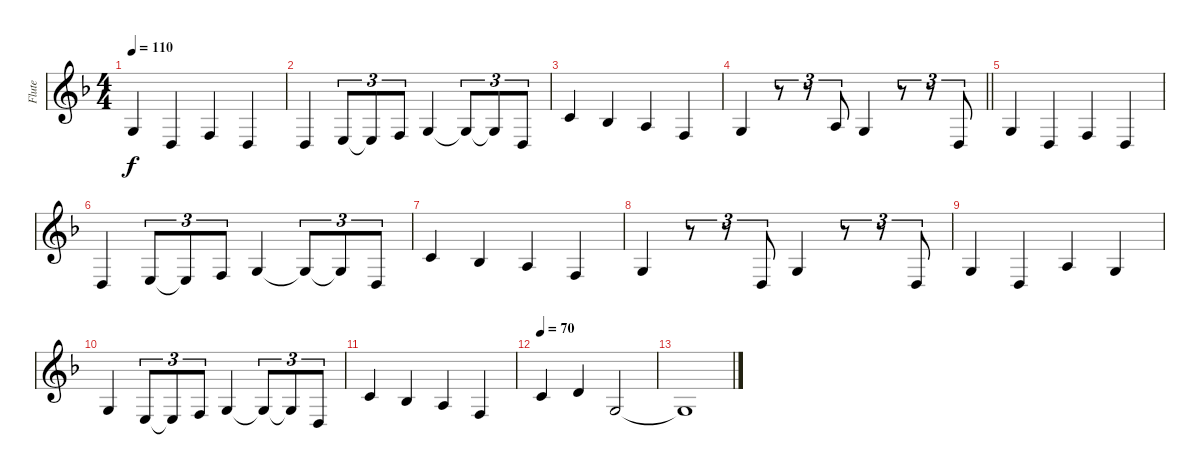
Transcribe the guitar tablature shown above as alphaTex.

\track ("Flute" "Flute") {instrument flute}
\staff {score}
\tuning (E4 B3 G3 D3 A2 E2) {hide}
\ts (4 4)
\tempo 110
\clef g2
\ks f
5.4.4{dy f} 5.5.4 8.5.4 5.5.4 |
5.5.4 7.5.8{tu (3 2)} 7.5{t}.8{tu (3 2)} 8.5.8{tu (3 2)} 5.4.4 5.4{t}.8{tu (3 2)} 5.4{t}.8{tu (3 2)} 5.5.8{tu (3 2)} |
5.3.4 8.4.4 7.4.4 8.5.4 |
\barLineRight lightlight
5.4.4 r.8{tu (3 2)} r.8{tu (3 2)} 7.4.8{tu (3 2)} 5.4.4 r.8{tu (3 2)} r.8{tu (3 2)} 5.5.8{tu (3 2)} |
\section ("" "")
5.4.4 5.5.4 8.5.4 5.5.4 |
5.5.4 7.5.8{tu (3 2)} 7.5{t}.8{tu (3 2)} 8.5.8{tu (3 2)} 5.4.4 5.4{t}.8{tu (3 2)} 5.4{t}.8{tu (3 2)} 5.5.8{tu (3 2)} |
5.3.4 8.4.4 7.4.4 8.5.4 |
5.4.4 r.8{tu (3 2)} r.8{tu (3 2)} 5.5.8{tu (3 2)} 5.4.4 r.8{tu (3 2)} r.8{tu (3 2)} 5.5.8{tu (3 2)} |
5.4.4 5.5.4 7.4.4 5.4.4 |
5.4.4 7.5.8{tu (3 2)} 7.5{t}.8{tu (3 2)} 8.5.8{tu (3 2)} 5.4.4 5.4{t}.8{tu (3 2)} 5.4{t}.8{tu (3 2)} 5.5.8{tu (3 2)} |
5.3.4 8.4.4 7.4.4 8.5.4 |
\tempo 70
5.3.4 7.3.4 5.4.2 |
5.4{t}.1
